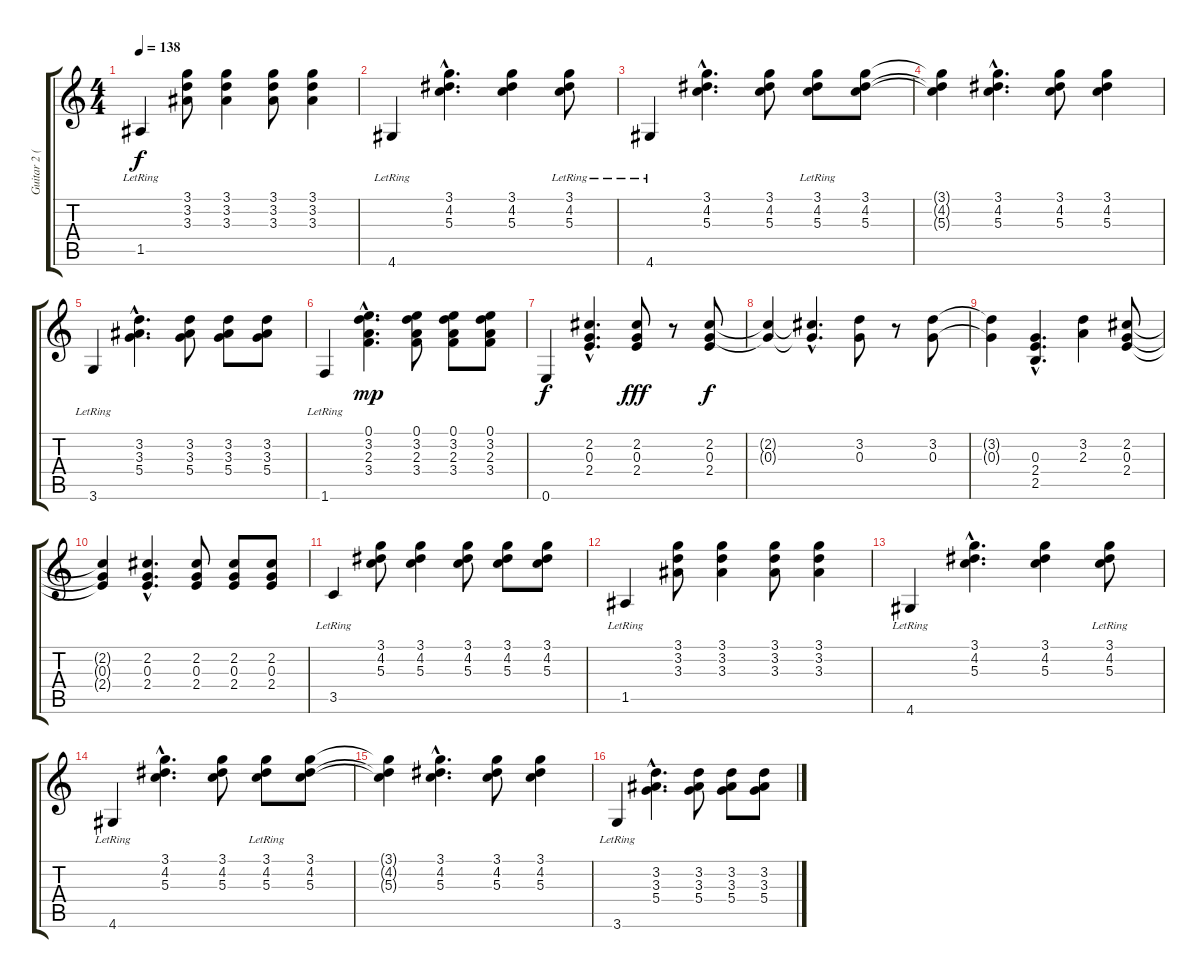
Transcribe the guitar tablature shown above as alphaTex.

\track ("Guitar 2 (Rhythm)" "Guitar 2 (") {instrument acousticguitarsteel}
\staff {score tabs}
\tuning (E4 B3 G3 D3 A2 E2) {hide}
\ts (4 4)
\tempo 138
\clef g2
\ks c
1.5{lr}.4{dy f} (3.1 3.2 3.3).8 (3.1 3.2 3.3).4 (3.1 3.2 3.3).8 (3.1 3.2 3.3).4 |
4.6{lr}.4 (3.1{hac} 4.2{hac} 5.3{hac}).4{d} (3.1 4.2 5.3).4 (3.1{lr} 4.2{lr} 5.3{lr}).8 |
4.6{lr}.4 (3.1{hac} 4.2{hac} 5.3{hac}).4{d} (3.1 4.2 5.3).8 (3.1{lr} 4.2{lr} 5.3{lr}).8 (3.1 4.2 5.3).8 |
(3.1{t} 4.2{t} 5.3{t}).4 (3.1{hac} 4.2{hac} 5.3{hac}).4{d} (3.1 4.2 5.3).8 (3.1 4.2 5.3).4 |
3.6{lr}.4 (3.2{hac} 3.3{hac} 5.4{hac}).4{d} (3.2 3.3 5.4).8 (3.2 3.3 5.4).8 (3.2 3.3 5.4).8 |
1.6{lr}.4 (0.1{hac} 3.2{hac} 2.3{hac} 3.4{hac}).4{d dy mp} (0.1 3.2 2.3 3.4).8 (0.1 3.2 2.3 3.4).8 (0.1 3.2 2.3 3.4).8 |
0.6.4{dy f} (2.2{hac} 0.3{hac} 2.4{hac}).4{d} (2.2 0.3 2.4).8{dy fff} r.8 (2.2 0.3 2.4).8{dy f} |
(2.2{t} 0.3{t}).4 (2.2{hac t} 0.3{hac t}).4{d} (3.2 0.3).8 r.8 (3.2 0.3).8 |
(3.2{t} 0.3{t}).4 (0.3{hac} 2.4{hac} 2.5{hac}).4{d} (3.2 2.3).4 (2.2 0.3 2.4).8 |
(2.2{t} 0.3{t} 2.4{t}).4 (2.2{hac} 0.3{hac} 2.4{hac}).4{d} (2.2 0.3 2.4).8 (2.2 0.3 2.4).8 (2.2 0.3 2.4).8 |
3.5{lr}.4 (3.1 4.2 5.3).8 (3.1 4.2 5.3).4 (3.1 4.2 5.3).8 (3.1 4.2 5.3).8 (3.1 4.2 5.3).8 |
1.5{lr}.4 (3.1 3.2 3.3).8 (3.1 3.2 3.3).4 (3.1 3.2 3.3).8 (3.1 3.2 3.3).4 |
4.6{lr}.4 (3.1{hac} 4.2{hac} 5.3{hac}).4{d} (3.1 4.2 5.3).4 (3.1{lr} 4.2{lr} 5.3{lr}).8 |
4.6{lr}.4 (3.1{hac} 4.2{hac} 5.3{hac}).4{d} (3.1 4.2 5.3).8 (3.1{lr} 4.2{lr} 5.3{lr}).8 (3.1 4.2 5.3).8 |
(3.1{t} 4.2{t} 5.3{t}).4 (3.1{hac} 4.2{hac} 5.3{hac}).4{d} (3.1 4.2 5.3).8 (3.1 4.2 5.3).4 |
3.6{lr}.4 (3.2{hac} 3.3{hac} 5.4{hac}).4{d} (3.2 3.3 5.4).8 (3.2 3.3 5.4).8 (3.2 3.3 5.4).8
